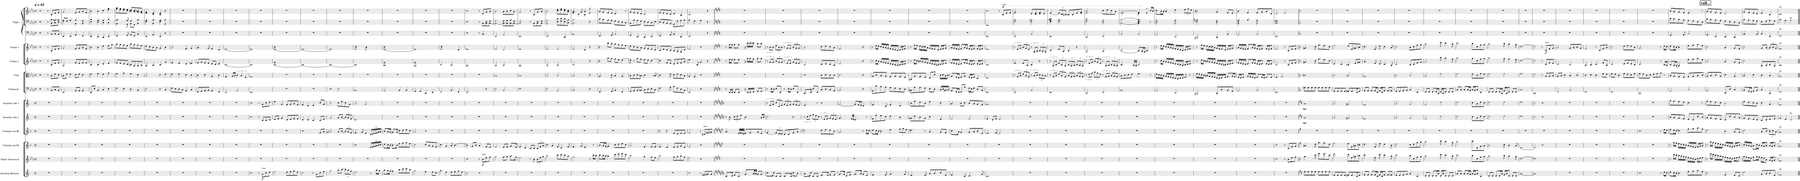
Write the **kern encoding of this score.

**kern	**dynam	**kern	**dynam	**kern	**kern	**kern	**dynam	**kern	**dynam	**kern	**kern	**kern	**kern	**dynam	**kern	**kern	**kern
*part11	*part11	*part10	*part10	*part9	*part8	*part7	*part7	*part6	*part6	*part5	*part4	*part3	*part2	*part2	*part1	*part1	*part1
*staff13	*staff13	*staff12	*staff12	*staff11	*staff10	*staff9	*staff9	*staff8	*staff8	*staff7	*staff6	*staff5	*staff4	*staff4	*staff3	*staff2	*staff1
*I"Saxofone Barítono	*	*I"Flauta Transversal	*	*I"Clarinete em Bb	*I"Trompete em Bb	*I"Saxofone Alto 2	*	*I"Saxofone Alto 1	*	*I"Violoncelo	*I"Viola	*I"Violino 2	*I"Violino 1	*	*I"Órgão	*	*
*	*	*I'Fl.	*	*I'Cl. em Bb	*I'Tpt. em Bb	*	*	*	*	*I'Vc.	*I'Vla	*I'Vln.2	*I'Vln.1	*	*	*	*
*stria5	*	*stria5	*	*stria5	*stria5	*stria5	*	*stria5	*	*stria5	*stria5	*stria5	*stria5	*	*stria5	*stria5	*stria5
*clefG2	*	*clefG2	*	*clefG2	*clefG2	*clefG2	*	*clefG2	*	*clefF4	*clefC3	*clefG2	*clefG2	*	*clefF4	*clefF4	*clefG2
*Trd12c21	*	*	*	*Trd1c2	*Trd1c2	*Trd5c9	*	*Trd5c9	*	*	*	*	*	*	*	*	*
*k[]	*	*k[b-e-a-]	*	*k[b-]	*k[b-]	*k[]	*	*k[]	*	*k[b-e-a-]	*k[b-e-a-]	*k[b-e-a-]	*k[b-e-a-]	*	*k[b-e-a-]	*k[b-e-a-]	*k[b-e-a-]
*M4/4	*	*M4/4	*	*M4/4	*M4/4	*M4/4	*	*M4/4	*	*M4/4	*M4/4	*M4/4	*M4/4	*	*M4/4	*M4/4	*M4/4
*met(c)	*	*met(c)	*	*met(c)	*met(c)	*met(c)	*	*met(c)	*	*met(c)	*met(c)	*met(c)	*met(c)	*	*met(c)	*met(c)	*met(c)
*MM65	*	*MM65	*	*MM65	*MM65	*MM65	*	*MM65	*	*MM65	*MM65	*MM65	*MM65	*	*MM65	*MM65	*MM65
=1	=1	=1	=1	=1	=1	=1	=1	=1	=1	=1	=1	=1	=1	=1	=1	=1	=1
1r	.	1r	.	1r	1r	1r	.	1r	.	2r	2r	2r	2r	.	2r	2r	2r
.	.	.	.	.	.	.	.	.	.	8r	8r	8r	8r	.	8r	8r	8r
.	.	.	.	.	.	.	.	.	.	8BB-/L	8B-\L	8B-/L	8B-/L	.	8BB-/L	8BB-\ 8B-\L	8B-/L
.	.	.	.	.	.	.	.	.	.	8C/	8e-\	8e-/	8e-/	.	8C/	8C\ 8An\	8e-/
.	.	.	.	.	.	.	.	.	.	8BB-/J	8d\J	8f/J	8f/J	.	8BB-/J	8D\ 8A-X\J	8f/J
=2	=2	=2	=2	=2	=2	=2	=2	=2	=2	=2	=2	=2	=2	=2	=2	=2	=2
*	*	*	*	*	*	*	*	*	*	*	*	*	*	*	*	*^	*
1r	.	1r	.	1r	1r	1r	.	1r	.	2EE-/	8B-\L	2G/	2g/	.	4EE-/	8G/L	2E-\	2g/
.	.	.	.	.	.	.	.	.	.	.	8e-\J	.	.	.	.	8F/J	.	.
.	.	.	.	.	.	.	.	.	.	.	4e-\	.	.	.	4EE-/	4G/	.	.
.	.	.	.	.	.	.	.	.	.	8AA-/L	8d\L	8f/L	8f/L	.	4AA-/	4A-/	4AA-\	8f/L
.	.	.	.	.	.	.	.	.	.	8AA-/J	8e-\J	8e-/	8g/	.	.	.	.	8g/
.	.	.	.	.	.	.	.	.	.	4AA-/	4d\	8f/	8a-/	.	4FF/	4F/	4BB-\	8a-/
.	.	.	.	.	.	.	.	.	.	.	.	8f/J	8f/J	.	.	.	.	8f/J
=3	=3	=3	=3	=3	=3	=3	=3	=3	=3	=3	=3	=3	=3	=3	=3	=3	=3	=3
1r	.	1r	.	1r	1r	1r	.	1r	.	8EE-/L	4e-\	4B-/	4b-\	.	4EE-/	4B-/	4E-\	4b-\
.	.	.	.	.	.	.	.	.	.	8E-/J	.	.	.	.	.	.	.	.
.	.	.	.	.	.	.	.	.	.	4BB-/	4f\	4B-/	4b-\	.	4DD/	4G/	4D\	4b-\
.	.	.	.	.	.	.	.	.	.	4C/	4e-\	4d/	4dd\	.	4CC/	4G/	4C\	4cc\
.	.	.	.	.	.	.	.	.	.	4E-\	4g\	4e-/	8ee-\L	.	4EE-/	4B-/	4C\	4ee-\ 4gg\
.	.	.	.	.	.	.	.	.	.	.	.	.	8gg\J	.	.	.	.	.
=4	=4	=4	=4	=4	=4	=4	=4	=4	=4	=4	=4	=4	=4	=4	=4	=4	=4	=4
1r	.	1r	.	1r	1r	1r	.	1r	.	4F\	4f\	8f/L	8aa-\L	.	4.FF/	4.A-/	4.AA-\	8ff\ 8aa-\L
.	.	.	.	.	.	.	.	.	.	.	.	8e-/	8gg\	.	.	.	.	8ee-\ 8gg\
.	.	.	.	.	.	.	.	.	.	4E-\	4g\	8d/	8ff\	.	.	.	.	8dd\ 8ff\
.	.	.	.	.	.	.	.	.	.	.	.	8c/J	8ee-\J	.	8GG/	8G/	8GG\	8cc\ 8ee-\J
.	.	.	.	.	.	.	.	.	.	4D\	4f\	8Bn/L	8aa-\L	.	8AA-/L	4F/	8AA-\L	8bn/ 8dd/L
.	.	.	.	.	.	.	.	.	.	.	.	8G/	8gg\	.	8FF/J	.	8FF\J	8a-/ 8cc/
.	.	.	.	.	.	.	.	.	.	4BB-/	4d\	8G/	8ff\	.	4BB-/	4A-/	4BB-\	8g/ 8b-X/
.	.	.	.	.	.	.	.	.	.	.	.	8A-/J	8ee-\J	.	.	.	.	8f/ 8a-/J
=5	=5	=5	=5	=5	=5	=5	=5	=5	=5	=5	=5	=5	=5	=5	=5	=5	=5	=5
1r	.	1r	.	1r	1r	1r	.	1r	.	2E-\	2B-/	4G/	8dd\L	.	4EE-/	4G/	4E-\	4e-/ 4g/
.	.	.	.	.	.	.	.	.	.	.	.	.	8cc\	.	.	.	.	.
.	.	.	.	.	.	.	.	.	.	.	.	4A-/	8b-\	.	4AA-/	4A-/	4BB-\	4c/ 4e-/
.	.	.	.	.	.	.	.	.	.	.	.	.	8a-\J	.	.	.	.	.
.	.	.	.	.	.	.	.	.	.	4r	4r	4B-/	4g/	.	4EE-/	4G/	4E-\	4B-/ 4e-/
.	.	.	.	.	.	.	.	.	.	4C/	4e-\	4g/	4b-\	.	4r	4r	4r	4r
*	*	*	*	*	*	*	*	*	*	*	*	*	*	*	*	*v	*v	*
=6	=6	=6	=6	=6	=6	=6	=6	=6	=6	=6	=6	=6	=6	=6	=6	=6	=6
1r	.	1r	.	1r	1r	1r	.	1r	.	8F\L	4e-\	4f/	2a-/	.	1r	1r	1r
.	.	.	.	.	.	.	.	.	.	8E-\	.	.	.	.	.	.	.
.	.	.	.	.	.	.	.	.	.	8D\	4e-\	4e-/	.	.	.	.	.
.	.	.	.	.	.	.	.	.	.	8C\J	.	.	.	.	.	.	.
.	.	.	.	.	.	.	.	.	.	4AA-/	4d\	4d/	4f/	.	.	.	.
.	.	.	.	.	.	.	.	.	.	4C/	4c\	4en/	4g/	.	.	.	.
=7	=7	=7	=7	=7	=7	=7	=7	=7	=7	=7	=7	=7	=7	=7	=7	=7	=7
1r	.	1r	.	1r	1r	1r	.	1r	.	8FF/L	4c\	8f/L	4.a-/	.	1r	1r	1r
.	.	.	.	.	.	.	.	.	.	8GG/	.	8g/	.	.	.	.	.
.	.	.	.	.	.	.	.	.	.	8AA-/	4d\	8f/	.	.	.	.	.
.	.	.	.	.	.	.	.	.	.	8BB-/J	.	8e-/J	8g/	.	.	.	.
.	.	.	.	.	.	.	.	.	.	4AA-/	4A-/	8d/L	4f/	.	.	.	.
.	.	.	.	.	.	.	.	.	.	.	.	8c/J	.	.	.	.	.
.	.	.	.	.	.	.	.	.	.	4FF/	4c\	4d/	4d/	.	.	.	.
=8	=8	=8	=8	=8	=8	=8	=8	=8	=8	=8	=8	=8	=8	=8	=8	=8	=8
1r	.	1r	.	1r	1r	1r	.	1r	.	2EE-/	4.G/	[1B-	[1e-	.	1r	1r	1r
.	.	.	.	.	.	.	.	.	.	.	16A-/LL	.	.	.	.	.	.
.	.	.	.	.	.	.	.	.	.	.	16B-/JJ	.	.	.	.	.	.
.	.	.	.	.	.	.	.	.	.	2AA-/	6c\	.	.	.	.	.	.
.	.	.	.	.	.	.	.	.	.	.	6B-/	.	.	.	.	.	.
.	.	.	.	.	.	.	.	.	.	.	6F/	.	.	.	.	.	.
=9	=9	=9	=9	=9	=9	=9	=9	=9	=9	=9	=9	=9	=9	=9	=9	=9	=9
2r	.	1r	.	1r	1r	2r	.	2r	.	1EE-	1G	1B-]	1e-]	.	1r	1r	1r
8r	.	.	.	.	.	8r	.	8r	.	.	.	.	.	.	.	.	.
!LO:TX:a:t=Solo	!	!	!	!	!	!	!	!	!	!	!	!	!	!	!	!	!
!	!LO:DY:b	!	!	!	!	!	!	!	!	!	!	!	!	!	!	!	!
8g\L	f	.	.	.	.	8c/L	.	8g\L	.	.	.	.	.	.	.	.	.
8cc\	.	.	.	.	.	8c/	.	8cc\	.	.	.	.	.	.	.	.	.
8dd\J	.	.	.	.	.	8d/J	.	8dd\J	.	.	.	.	.	.	.	.	.
=10	=10	=10	=10	=10	=10	=10	=10	=10	=10	=10	=10	=10	=10	=10	=10	=10	=10
*	*	*	*	*	*	*	*	*	*	*	*	*tremolo	*	*	*	*	*
*	*	*	*	*	*	*	*	*	*	*	*	*	*tremolo	*	*	*	*
2ee\	.	1r	.	1r	1r	8e/L	.	4ee\	.	1r	1r	[16B-LL	[16e-LL	.	1r	1r	1r
.	.	.	.	.	.	.	.	.	.	.	.	16B-	16e-	.	.	.	.
.	.	.	.	.	.	8f/J	.	.	.	.	.	16B-	16e-	.	.	.	.
.	.	.	.	.	.	.	.	.	.	.	.	16B-	16e-	.	.	.	.
.	.	.	.	.	.	4g/	.	4g/	.	.	.	16B-	16e-	.	.	.	.
.	.	.	.	.	.	.	.	.	.	.	.	16B-	16e-	.	.	.	.
.	.	.	.	.	.	.	.	.	.	.	.	16B-	16e-	.	.	.	.
.	.	.	.	.	.	.	.	.	.	.	.	16B-	16e-	.	.	.	.
8dd\L	.	.	.	.	.	8d/L	.	8f/L	.	.	.	16B-	16e-	.	.	.	.
.	.	.	.	.	.	.	.	.	.	.	.	16B-	16e-	.	.	.	.
8ee\	.	.	.	.	.	8e/	.	8g/	.	.	.	16B-	16e-	.	.	.	.
.	.	.	.	.	.	.	.	.	.	.	.	16B-	16e-	.	.	.	.
8ff\	.	.	.	.	.	8f/	.	8a/	.	.	.	16B-	16e-	.	.	.	.
.	.	.	.	.	.	.	.	.	.	.	.	16B-	16e-	.	.	.	.
8dd\J	.	.	.	.	.	8f/J	.	8f/J	.	.	.	16B-	16e-	.	.	.	.
.	.	.	.	.	.	.	.	.	.	.	.	16B-JJ	16e-JJ	.	.	.	.
*	*	*	*	*	*	*	*	*	*	*	*	*	*Xtremolo	*	*	*	*
*	*	*	*	*	*	*	*	*	*	*	*	*Xtremolo	*	*	*	*	*
=11	=11	=11	=11	=11	=11	=11	=11	=11	=11	=11	=11	=11	=11	=11	=11	=11	=11
2cc\	.	1r	.	1r	2.r	4d/	.	4f/	.	1r	1r	1B-_	1e-_	.	1r	1r	1r
.	.	.	.	.	.	4d/	.	4d/	.	.	.	.	.	.	.	.	.
8r	.	.	.	.	.	4c/	.	4e/	.	.	.	.	.	.	.	.	.
8g\L	.	.	.	.	.	.	.	.	.	.	.	.	.	.	.	.	.
8cc\	.	.	.	.	8f/L	8c/L	.	8cc/L	.	.	.	.	.	.	.	.	.
8ee\J	.	.	.	.	8a/J	8e/J	.	8g/J	.	.	.	.	.	.	.	.	.
=12	=12	=12	=12	=12	=12	=12	=12	=12	=12	=12	=12	=12	=12	=12	=12	=12	=12
.	.	.	.	.	8qg#X/	.	.	.	.	.	.	.	.	.	.	.	.
2gg\	.	1r	.	1r	2a/	2g/	.	2cc\	.	2r	1r	1B-_	1e-]	.	1r	1r	1r
8aa\L	.	.	.	.	8a/L	8a/L	.	8cc\L	.	2E-\	.	.	.	.	.	.	.
[8bb\J	.	.	.	.	[8b-/J	[8b/J	.	8ee\	.	.	.	.	.	.	.	.	.
*Xbrackettup	*	*	*	*	*Xbrackettup	*Xbrackettup	*	*	*	*	*	*	*	*	*	*	*
12bb\L]	.	.	.	.	12b-/L]	12b/L]	.	8cc\	.	.	.	.	.	.	.	.	.
12aa\	.	.	.	.	12a/	12a/	.	.	.	.	.	.	.	.	.	.	.
.	.	.	.	.	.	.	.	8g\J	.	.	.	.	.	.	.	.	.
12ff\J	.	.	.	.	12f/J	12f/J	.	.	.	.	.	.	.	.	.	.	.
=13	=13	=13	=13	=13	=13	=13	=13	=13	=13	=13	=13	=13	=13	=13	=13	=13	=13
*	*	*	*	*	*	*	*	*	*	*	*	*	*tremolo	*	*	*	*
2.dd\	.	1r	.	2.r	4.f/	1d	.	2a/	.	1BB-	1r	1B-]	16e-/LL	.	1r	1r	1r
.	.	.	.	.	.	.	.	.	.	.	.	.	16e-/	.	.	.	.
.	.	.	.	.	.	.	.	.	.	.	.	.	16e-/	.	.	.	.
.	.	.	.	.	.	.	.	.	.	.	.	.	16e-/	.	.	.	.
.	.	.	.	.	.	.	.	.	.	.	.	.	16e-/	.	.	.	.
.	.	.	.	.	.	.	.	.	.	.	.	.	16e-/	.	.	.	.
.	.	.	.	.	8g/	.	.	.	.	.	.	.	16e-/	.	.	.	.
.	.	.	.	.	.	.	.	.	.	.	.	.	16e-/JJ	.	.	.	.
.	.	.	.	.	4e/	.	.	2g/	.	.	.	.	16d/LL	.	.	.	.
.	.	.	.	.	.	.	.	.	.	.	.	.	16d/	.	.	.	.
.	.	.	.	.	.	.	.	.	.	.	.	.	16d/	.	.	.	.
.	.	.	.	.	.	.	.	.	.	.	.	.	16d/	.	.	.	.
*	*	*	*	*Xbrackettup	*	*	*	*	*	*	*	*	*	*	*	*	*
8r	.	.	.	24e/LL	24c/LL	.	.	.	.	.	.	.	16d/	.	.	.	.
.	.	.	.	24f/	24d/	.	.	.	.	.	.	.	.	.	.	.	.
.	.	.	.	.	.	.	.	.	.	.	.	.	16d/	.	.	.	.
.	.	.	.	24g/	24e/	.	.	.	.	.	.	.	.	.	.	.	.
16aa\LL	.	.	.	24a/	24f/	.	.	.	.	.	.	.	16d/	.	.	.	.
.	.	.	.	24b-/	24g/	.	.	.	.	.	.	.	.	.	.	.	.
16gg\JJ	.	.	.	.	.	.	.	.	.	.	.	.	16d/JJ	.	.	.	.
.	.	.	.	24cc/JJ	24a/JJ	.	.	.	.	.	.	.	.	.	.	.	.
=14	=14	=14	=14	=14	=14	=14	=14	=14	=14	=14	=14	=14	=14	=14	=14	=14	=14
*	*	*	*	*	*	*	*	*	*	*	*	*tremolo	*	*	*	*	*
8aa\L	.	1r	.	8dd\L	8b-/L	1r	.	1r	.	2AA-/	1r	16A-LL	[16e-LL	.	1r	1r	1r
.	.	.	.	.	.	.	.	.	.	.	.	16A-	16e-	.	.	.	.
16gg\L	.	.	.	16cc\L	16a/L	.	.	.	.	.	.	16A-	16e-	.	.	.	.
[16ff\JJ	.	.	.	[16b-\JJ	[16g/JJ	.	.	.	.	.	.	16A-	16e-	.	.	.	.
4ff\]	.	.	.	8.b-\L]	8.g/L]	.	.	.	.	.	.	16A-	16e-	.	.	.	.
.	.	.	.	.	.	.	.	.	.	.	.	16A-	16e-	.	.	.	.
.	.	.	.	.	.	.	.	.	.	.	.	16A-	16e-	.	.	.	.
.	.	.	.	16b-\Jk	16g/Jk	.	.	.	.	.	.	16A-	16e-	.	.	.	.
8bb\L	.	.	.	8ee\L	8cc\L	.	.	.	.	4BB-/	.	16A-	16e-	.	.	.	.
.	.	.	.	.	.	.	.	.	.	.	.	16A-	16e-	.	.	.	.
8ccc\	.	.	.	8ff\	8dd\	.	.	.	.	.	.	16A-	16e-	.	.	.	.
.	.	.	.	.	.	.	.	.	.	.	.	16A-	16e-	.	.	.	.
8ddd\	.	.	.	8gg\	8ee\	.	.	.	.	4BB-/	.	16A-	16e-	.	.	.	.
.	.	.	.	.	.	.	.	.	.	.	.	16A-	16e-	.	.	.	.
8bb\J	.	.	.	8ee\J	8cc\J	.	.	.	.	.	.	16A-	16e-	.	.	.	.
.	.	.	.	.	.	.	.	.	.	.	.	16A-JJ	16e-JJ	.	.	.	.
*	*	*	*	*	*	*	*	*	*	*	*	*	*Xtremolo	*	*	*	*
=15	=15	=15	=15	=15	=15	=15	=15	=15	=15	=15	=15	=15	=15	=15	=15	=15	=15
2gg\	.	1r	.	2cc\	2a/	1r	.	1r	.	4GG/	1r	16GLL	1e-]	.	1r	1r	1r
.	.	.	.	.	.	.	.	.	.	.	.	16G	.	.	.	.	.
.	.	.	.	.	.	.	.	.	.	.	.	16G	.	.	.	.	.
.	.	.	.	.	.	.	.	.	.	.	.	16G	.	.	.	.	.
.	.	.	.	.	.	.	.	.	.	4GG/	.	16G	.	.	.	.	.
.	.	.	.	.	.	.	.	.	.	.	.	16G	.	.	.	.	.
.	.	.	.	.	.	.	.	.	.	.	.	16G	.	.	.	.	.
.	.	.	.	.	.	.	.	.	.	.	.	16G	.	.	.	.	.
4ee\	.	.	.	8cc/L	2r	.	.	.	.	4CC/	.	16G	.	.	.	.	.
.	.	.	.	.	.	.	.	.	.	.	.	16G	.	.	.	.	.
.	.	.	.	8a/	.	.	.	.	.	.	.	16G	.	.	.	.	.
.	.	.	.	.	.	.	.	.	.	.	.	16G	.	.	.	.	.
8dd\L	.	.	.	8g/	.	.	.	.	.	4EE-/	.	16G	.	.	.	.	.
.	.	.	.	.	.	.	.	.	.	.	.	16G	.	.	.	.	.
8cc\J	.	.	.	8f/J	.	.	.	.	.	.	.	16G	.	.	.	.	.
.	.	.	.	.	.	.	.	.	.	.	.	16GJJ	.	.	.	.	.
*	*	*	*	*	*	*	*	*	*	*	*	*Xtremolo	*	*	*	*	*
=16	=16	=16	=16	=16	=16	=16	=16	=16	=16	=16	=16	=16	=16	=16	=16	=16	=16
*	*	*	*	*	*	*	*	*	*	*	*	*	*tremolo	*	*	*	*
4gg\	.	1r	.	4cc\	1r	1r	.	1r	.	2FF/	1r	2B-/	16e-/LL	.	1r	1r	1r
.	.	.	.	.	.	.	.	.	.	.	.	.	16e-/	.	.	.	.
.	.	.	.	.	.	.	.	.	.	.	.	.	16e-/	.	.	.	.
.	.	.	.	.	.	.	.	.	.	.	.	.	16e-/	.	.	.	.
4dd\	.	.	.	4g/	.	.	.	.	.	.	.	.	16e-/	.	.	.	.
.	.	.	.	.	.	.	.	.	.	.	.	.	16e-/	.	.	.	.
.	.	.	.	.	.	.	.	.	.	.	.	.	16e-/	.	.	.	.
.	.	.	.	.	.	.	.	.	.	.	.	.	16e-/	.	.	.	.
8dd\L	.	.	.	8a/	.	.	.	.	.	4BB-/	.	2A-/	16e-/	.	.	.	.
.	.	.	.	.	.	.	.	.	.	.	.	.	16e-/	.	.	.	.
8ee\	.	.	.	[4.b-\	.	.	.	.	.	.	.	.	16e-/	.	.	.	.
.	.	.	.	.	.	.	.	.	.	.	.	.	16e-/JJ	.	.	.	.
*	*	*	*	*	*	*	*	*	*	*	*	*	*Xtremolo	*	*	*	*
8ff\	.	.	.	.	.	.	.	.	.	4FF/	.	.	4d/	.	.	.	.
8dd\J	.	.	.	.	.	.	.	.	.	.	.	.	.	.	.	.	.
=17	=17	=17	=17	=17	=17	=17	=17	=17	=17	=17	=17	=17	=17	=17	=17	=17	=17
2cc\	.	2r	.	4b-\]	1r	1r	.	1r	.	2.EE-/	1r	1G	1e-	.	2r	2r	2r
.	.	.	.	8g/L	.	.	.	.	.	.	.	.	.	.	.	.	.
.	.	.	.	8b-/J	.	.	.	.	.	.	.	.	.	.	.	.	.
2r	.	8r	.	4a/	.	.	.	.	.	.	.	.	.	.	8r	8r	8r
!	!	!LO:TX:a:t=Solo	!	!	!	!	!	!	!	!	!	!	!	!	!	!	!
!	!	!	!LO:DY:b	!	!	!	!	!	!	!	!	!	!	!	!	!	!
.	.	8b-\L	f	.	.	.	.	.	.	.	.	.	.	.	4.BB-/	[<8BB-\L	8d/L
.	.	8ee-\	.	8f/L	.	.	.	.	.	4r	.	.	.	.	.	8BB-\_ 8E-\	8g/
.	.	8ff\J	.	8e/J	.	.	.	.	.	.	.	.	.	.	.	8BB-\_ 8F\J	8a-/J
=18	=18	=18	=18	=18	=18	=18	=18	=18	=18	=18	=18	=18	=18	=18	=18	=18	=18
1r	.	2gg\	.	2f/	1r	1r	.	1r	.	2E-\	1B-	2G/	2e-/	.	2EE-/	2BB-\_ 2G\	2b-\
.	.	8ff\L	.	8e/L	.	.	.	.	.	2BB-/	.	2A-/	2d/	.	2AA-/	8BB-\_ 8F\L	8a-\L
.	.	8gg\J	.	8f/J	.	.	.	.	.	.	.	.	.	.	.	8BB-\_ 8G\	8b-\
.	.	8.aa-\L	.	8.g/L	.	.	.	.	.	.	.	.	.	.	.	8BB-\_ 8A-\	8cc\
.	.	.	.	.	.	.	.	.	.	.	.	.	.	.	.	8BB-\_ 8F\J	8a-\J
.	.	16ff\Jk	.	16e/Jk	.	.	.	.	.	.	.	.	.	.	.	.	.
=19	=19	=19	=19	=19	=19	=19	=19	=19	=19	=19	=19	=19	=19	=19	=19	=19	=19
1r	.	2ee-\	.	4f/	1r	1r	.	1r	.	1E-	1B-	1G	1e-	.	1EE-	2BB-/] 2E-/	2g/
.	.	.	.	4d/	.	.	.	.	.	.	.	.	.	.	.	.	.
.	.	8r	.	8c/L	.	.	.	.	.	.	.	.	.	.	.	8r	8r
.	.	8b-\	.	8c/J	.	.	.	.	.	.	.	.	.	.	.	8BB-\L	8B-/L
*	*	*Xbrackettup	*	*	*	*	*	*	*	*	*	*	*	*	*	*	*
.	.	12b-\L	.	12c/L	.	.	.	.	.	.	.	.	.	.	.	8BB-\ 8E-\	8g/
.	.	12ee-\	.	12f/	.	.	.	.	.	.	.	.	.	.	.	.	.
.	.	.	.	.	.	.	.	.	.	.	.	.	.	.	.	8BB-\ 8F\J	8a-/J
.	.	12gg\J	.	12a/J	.	.	.	.	.	.	.	.	.	.	.	.	.
=20	=20	=20	=20	=20	=20	=20	=20	=20	=20	=20	=20	=20	=20	=20	=20	=20	=20
1r	.	2bb-\	.	4cc\	1r	1r	.	1r	.	2E-\	2B-/	2G/	2e-/	.	2.EE-/	2BB-\ 2G\	2b-\
.	.	.	.	4a/	.	.	.	.	.	.	.	.	.	.	.	.	.
.	.	8ccc\L	.	8f/	.	.	.	.	.	2AA-/	2B-/	2A-/	2e-/	.	.	8E-\ 8c\L	8cc\ 8ee-\L
.	.	8ddd\	.	4d/	.	.	.	.	.	.	.	.	.	.	.	8F\ 8d\	8dd\ 8ff\
.	.	8ccc\	.	.	.	.	.	.	.	.	.	.	.	.	4CC/	8E-\ 8c\	8cc\ 8ee-\
.	.	8aa-\J	.	8f/	.	.	.	.	.	.	.	.	.	.	.	8C\ 8A-\J	8a-\ 8cc\J
=21	=21	=21	=21	=21	=21	=21	=21	=21	=21	=21	=21	=21	=21	=21	=21	=21	=21
*	*	*	*	*	*	*	*	*	*	*	*	*	*	*	*	*	*^
1r	.	2.ff\	.	4.f/	1r	1r	.	1r	.	2.BB-/	2.B-/	2.B-/	2e-/	.	1BB-	2.BB-\ 2.B-\	4.a-/	4f\
.	.	.	.	.	.	.	.	.	.	.	.	.	.	.	.	.	.	4c\
.	.	.	.	8g/	.	.	.	.	.	.	.	.	.	.	.	.	8g/	.
.	.	.	.	4.e/	.	.	.	.	.	.	.	.	4d/	.	.	.	4a-/	4B-\
.	.	8r	.	.	.	.	.	.	.	4r	4r	4r	4r	.	.	4r	4r	4r
.	.	16ccc\LL	.	8r	.	.	.	.	.	.	.	.	.	.	.	.	.	.
.	.	16bb-\JJ	.	.	.	.	.	.	.	.	.	.	.	.	.	.	.	.
*	*	*	*	*	*	*	*	*	*	*	*	*	*	*	*	*	*v	*v
=22	=22	=22	=22	=22	=22	=22	=22	=22	=22	=22	=22	=22	=22	=22	=22	=22	=22
1r	.	8ccc\L	.	8b-/L	1r	1r	.	1r	.	4.FF/	4.A-/	4r	4r	.	4.FF/	8c\L	8a-/L
.	.	16bb-\L	.	16a/L	.	.	.	.	.	.	.	.	.	.	.	8B-\	8g/
.	.	[16aa-\JJ	.	[16g/JJ	.	.	.	.	.	.	.	.	.	.	.	.	.
.	.	4aa-\]	.	4g/]	.	.	.	.	.	.	.	8aa-\L	8ccc\L	.	.	8A-\	8f/
.	.	.	.	.	.	.	.	.	.	8GG/	8c\	8gg\J	8bb-\J	.	8GG/	8G\J	8e-/J
.	.	8ddd\L	.	8cc\L	.	.	.	.	.	4BB-/	4B-/	8ff\L	8aa-\L	.	2BB-/	8F\L	4.d/
.	.	8eee-\	.	8dd\	.	.	.	.	.	.	.	8ee-\J	8gg\	.	.	8E-\	.
.	.	8fff\	.	8ee\	.	.	.	.	.	4FF/	4A-/	[4dd\	8ff\	.	.	8D\	.
.	.	8ddd\J	.	8cc\J	.	.	.	.	.	.	.	.	8ee-\J	.	.	8C\J	8r
=23	=23	=23	=23	=23	=23	=23	=23	=23	=23	=23	=23	=23	=23	=23	=23	=23	=23
1r	.	2bb-\	.	2a/	1r	1r	.	1r	.	8GG/L	8B-\L	8dd\]	8dd\L	.	4GG/	8BB-\L	8g/L
.	.	.	.	.	.	.	.	.	.	8AA-/	8c\	8r	8cc\	.	.	8A-\	8f/
.	.	.	.	.	.	.	.	.	.	8BB-/	8d\	8gg\L	8b-\	.	4DD/	8G\	8e-/
.	.	.	.	.	.	.	.	.	.	8BBn/J	8Bn\J	8ff\J	8a-\J	.	.	8F\J	8d/J
.	.	4gg\	.	4f/	.	.	.	.	.	8C\L	4.c\	8ee-\L	8g/L	.	4CC/	8E-\L	2c/
.	.	.	.	.	.	.	.	.	.	8D\	.	8dd\J	8f/	.	.	8D\	.
.	.	8ff\L	.	8f/L	.	.	.	.	.	8E-\	.	[4cc\	8e-/	.	4EE-/	8C\	.
.	.	8ee-\J	.	8f/J	.	.	.	.	.	8C\J	8B-X/	.	8d/J	.	.	8E-\J	.
=24	=24	=24	=24	=24	=24	=24	=24	=24	=24	=24	=24	=24	=24	=24	=24	=24	=24
1r	.	2bb-\	.	4f/	4r	1r	.	1r	.	4.F\	4.c\	4cc\]	8c/L	.	4.FF/	8D/L	8f/L
.	.	.	.	.	.	.	.	.	.	.	.	.	8e-/	.	.	8C/	8e-/
.	.	.	.	4e/	4r	.	.	.	.	.	.	8f/L	8d/	.	.	8BB-/	8d/
.	.	.	.	.	.	.	.	.	.	8A-\	8e-\	8e-/J	8c/J	.	8AA-/	8AA-/J	8c/J
.	.	8ff\L	.	8e/L	8e/L	.	.	.	.	8B-\L	8d\L	8d/L	8B-/L	.	4BB-/	8GG\L	4d/
.	.	8gg\	.	8f/	8d/	.	.	.	.	8F\	8e-\	8e-/	8A-/	.	.	8F\	.
.	.	8aa-\	.	8g/	8e/	.	.	.	.	8D\	8d\	8f/	8G/	.	4DD/	8G\	4A-/
.	.	8ff\J	.	8e/J	8e/J	.	.	.	.	8BB-\J	8B-\J	8a-/J	8d/J	.	.	8A-\J	.
=25	=25	=25	=25	=25	=25	=25	=25	=25	=25	=25	=25	=25	=25	=25	=25	=25	=25
2r	.	2ee-\	.	2f/	2f/	1r	.	1r	.	2EE-/	4A-/	4.ee-\	2e-/	.	2.EE-/	4A-\	2.B-/
.	.	.	.	.	.	.	.	.	.	.	4G/	.	.	.	.	4F\	.
.	.	.	.	.	.	.	.	.	.	.	.	8B-/	.	.	.	.	.
8r	.	2r	.	2r	8r	.	.	.	.	2r	2r	4g/	2r	.	.	4G\	.
!	!	!	!	!	!LO:TX:a:t=Solo	!	!	!	!	!	!	!	!	!	!	!	!
8f#X/L	.	.	.	.	8c#X/L	.	.	.	.	.	.	.	.	.	.	.	.
8g#X/	.	.	.	.	8f#X/	.	.	.	.	.	.	4r	.	.	4r	4r	4r
8g#/J	.	.	.	.	8g#X/J	.	.	.	.	.	.	.	.	.	.	.	.
=26||	=26||	=26||	=26||	=26||	=26||	=26||	=26||	=26||	=26||	=26||	=26||	=26||	=26||	=26||	=26||	=26||	=26||
*k[f#c#g#d#a#e#b#]	*	*k[f#c#g#d#]	*	*k[f#c#g#d#a#e#]	*k[f#c#g#d#a#e#]	*k[f#c#g#d#a#e#b#]	*	*k[f#c#g#d#a#e#b#]	*	*k[f#c#g#d#]	*k[f#c#g#d#]	*k[f#c#g#d#]	*k[f#c#g#d#]	*	*k[f#c#g#d#]	*k[f#c#g#d#]	*k[f#c#g#d#]
8.c#/L	.	1r	.	1r	4.a#/	8r	.	1r	.	8r	1r	8r	8r	.	1r	1r	1r
.	.	.	.	.	.	8b#\	.	.	.	16EE'/LL	.	16ee'\LL	16gg#'\LL	.	.	.	.
16d#/Jk	.	.	.	.	.	.	.	.	.	16EE'/JJ	.	16ee'\JJ	16gg#'\JJ	.	.	.	.
8e#/L	.	.	.	.	.	12cc#\L	.	.	.	8EE'/L	.	8ee'\L	8gg#'\L	.	.	.	.
.	.	.	.	.	.	12dd#\	.	.	.	.	.	.	.	.	.	.	.
8c#/J	.	.	.	.	32e#/LLL	.	.	.	.	8EE'/J	.	8ee'\J	8gg#'\J	.	.	.	.
.	.	.	.	.	32f#/	.	.	.	.	.	.	.	.	.	.	.	.
.	.	.	.	.	.	12ff#\J	.	.	.	.	.	.	.	.	.	.	.
.	.	.	.	.	32e#/	.	.	.	.	.	.	.	.	.	.	.	.
.	.	.	.	.	32d#/JJJ	.	.	.	.	.	.	.	.	.	.	.	.
8.g#/L	.	.	.	.	8e#/L	4.b#\	.	.	.	16r	.	16r	16r	.	.	.	.
.	.	.	.	.	.	.	.	.	.	16EE'/LL	.	16gg#'\LL	16ccc#'\LL	.	.	.	.
.	.	.	.	.	8f#/	.	.	.	.	16EE'/	.	16gg#'\	16ccc#'\	.	.	.	.
32a#/LL	.	.	.	.	.	.	.	.	.	16FF#'/JJ	.	16ff#'\JJ	16cccn'\JJ	.	.	.	.
32an/JJJ	.	.	.	.	.	.	.	.	.	.	.	.	.	.	.	.	.
8g#/L	.	.	.	.	8g#/	.	.	.	.	8GG#'/L	.	8gg#'\L	8bb'\L	.	.	.	.
8g#/J	.	.	.	.	8e#/J	16a#/LL	.	.	.	8GG#'/J	.	8gg#'\J	8bb'\J	.	.	.	.
.	.	.	.	.	.	16b#/JJ	.	.	.	.	.	.	.	.	.	.	.
=27	=27	=27	=27	=27	=27	=27	=27	=27	=27	=27	=27	=27	=27	=27	=27	=27	=27
8.cc#\L	.	1r	.	1r	[4f#/	2.cc#\	.	12r	.	8r	1r	12r	12r	.	1r	1r	1r
.	.	.	.	.	.	.	.	12e#/L	.	.	.	12g#/L	12b\L	.	.	.	.
.	.	.	.	.	.	.	.	.	.	16E\LL	.	.	.	.	.	.	.
.	.	.	.	.	.	.	.	12g#/J	.	.	.	12g#/J	12b\J	.	.	.	.
16cc#\Jk	.	.	.	.	.	.	.	.	.	16D#\JJ	.	.	.	.	.	.	.
*	*	*	*	*	*	*	*	*Xbrackettup	*	*	*	*Xbrackettup	*Xbrackettup	*	*	*	*
8c#/L	.	.	.	.	12f#/L]	.	.	12cc#/L	.	8E/L	.	12b/L	12ee\L	.	.	.	.
.	.	.	.	.	12d#/	.	.	12c#/	.	.	.	12g#/	12b\	.	.	.	.
8c#/J	.	.	.	.	.	.	.	.	.	8EE/J	.	.	.	.	.	.	.
.	.	.	.	.	12dn/J	.	.	12e#/J	.	.	.	12g#/J	12b\J	.	.	.	.
*	*	*	*	*	*	*	*	*	*	*	*	*brackettup	*brackettup	*	*	*	*
8.c#/L	.	.	.	.	8c#/L	.	.	12g#/L	.	8r	.	12r	12r	.	.	.	.
.	.	.	.	.	.	.	.	12e#/	.	.	.	12e/L	12g#/L	.	.	.	.
.	.	.	.	.	8c#/	.	.	.	.	16E\LL	.	.	.	.	.	.	.
.	.	.	.	.	.	.	.	12f#/J	.	.	.	12e/J	12g#/J	.	.	.	.
16c#/Jk	.	.	.	.	.	.	.	.	.	16D#\JJ	.	.	.	.	.	.	.
*	*	*	*	*	*	*	*	*	*	*	*	*Xbrackettup	*Xbrackettup	*	*	*	*
8cc#\L	.	.	.	.	8f#/	4r	.	12g#/L	.	8E/L	.	12g#/L	12b/L	.	.	.	.
.	.	.	.	.	.	.	.	12f#/	.	.	.	12e/	12g#/	.	.	.	.
8b#\J	.	.	.	.	8a#/J	.	.	.	.	8EE/J	.	.	.	.	.	.	.
.	.	.	.	.	.	.	.	12e#/J	.	.	.	12e/J	12g#/J	.	.	.	.
=28	=28	=28	=28	=28	=28	=28	=28	=28	=28	=28	=28	=28	=28	=28	=28	=28	=28
.	.	.	.	.	8qb/	.	.	.	.	.	.	.	.	.	.	.	.
*	*	*	*	*	*	*brackettup	*	*	*	*	*	*	*	*	*	*	*
8.a#\L	.	1r	.	1r	2cc#\	12r	.	4.e#/	.	8.CC#/L	2r	2B/	2b\	.	1r	1r	1r
.	.	.	.	.	.	12cc#\L	.	.	.	.	.	.	.	.	.	.	.
.	.	.	.	.	.	12ee#\J	.	.	.	.	.	.	.	.	.	.	.
16cc#\Jk	.	.	.	.	.	.	.	.	.	16EE/Jk	.	.	.	.	.	.	.
*	*	*	*	*	*	*Xbrackettup	*	*	*	*	*	*	*	*	*	*	*
8c#/L	.	.	.	.	.	12gg#\L	.	.	.	8E/L	.	.	.	.	.	.	.
.	.	.	.	.	.	12ee#\	.	.	.	.	.	.	.	.	.	.	.
8c#/J	.	.	.	.	.	.	.	8r	.	8EE/J	.	.	.	.	.	.	.
.	.	.	.	.	.	12cc#\J	.	.	.	.	.	.	.	.	.	.	.
*	*	*	*	*	*	*brackettup	*	*	*	*	*	*	*	*	*	*	*
8.e#/L	.	.	.	.	8dd#\L	12r	.	2r	.	8C#/L	8c#\L	8c#/L	8cc#\L	.	.	.	.
.	.	.	.	.	.	12e#/L	.	.	.	.	.	.	.	.	.	.	.
.	.	.	.	.	8ee#\	.	.	.	.	8D#/	8d#\	8d#/	8dd#\	.	.	.	.
.	.	.	.	.	.	12f#/J	.	.	.	.	.	.	.	.	.	.	.
16e#/Jk	.	.	.	.	.	.	.	.	.	.	.	.	.	.	.	.	.
*	*	*	*	*	*	*Xbrackettup	*	*	*	*	*	*	*	*	*	*	*
8f#/L	.	.	.	.	8dd#\	12g#/L	.	.	.	8C#/	8c#\	8c#/	8cc#\	.	.	.	.
.	.	.	.	.	.	12f#/	.	.	.	.	.	.	.	.	.	.	.
8f#/J	.	.	.	.	8b\J	.	.	.	.	8AA/J	8c#\J	8A/J	8a\J	.	.	.	.
.	.	.	.	.	.	12e#/J	.	.	.	.	.	.	.	.	.	.	.
=29	=29	=29	=29	=29	=29	=29	=29	=29	=29	=29	=29	=29	=29	=29	=29	=29	=29
8.g#/L	.	1r	.	1r	2.g#/	4..g#/	.	[2g#/	.	2.BB/	2.d#\	2.d#/	2.f#/	.	1r	1r	1r
16g#/Jk	.	.	.	.	.	.	.	.	.	.	.	.	.	.	.	.	.
8d#/L	.	.	.	.	.	.	.	.	.	.	.	.	.	.	.	.	.
8f#/J	.	.	.	.	.	.	.	.	.	.	.	.	.	.	.	.	.
.	.	.	.	.	.	32f#/LLL	.	.	.	.	.	.	.	.	.	.	.
.	.	.	.	.	.	32e#/JJJ	.	.	.	.	.	.	.	.	.	.	.
8.g#/L	.	.	.	.	.	4.d#/	.	8g#/L]	.	.	.	.	.	.	.	.	.
.	.	.	.	.	.	.	.	16f#/L	.	.	.	.	.	.	.	.	.
16a#/Jk	.	.	.	.	.	.	.	16e#/JJ	.	.	.	.	.	.	.	.	.
8g#/L	.	.	.	.	8r	.	.	4d#/	.	4r	4r	4r	4r	.	.	.	.
8e#/J	.	.	.	.	16dd#\LL	8r	.	.	.	.	.	.	.	.	.	.	.
.	.	.	.	.	16cc#\JJ	.	.	.	.	.	.	.	.	.	.	.	.
=30	=30	=30	=30	=30	=30	=30	=30	=30	=30	=30	=30	=30	=30	=30	=30	=30	=30
4.f#/	.	1r	.	1r	8dd#\L	8f#\L	.	4.f#/	.	8AA\L	8A/L	8r	8r	.	1r	1r	1r
.	.	.	.	.	16cc#\L	8ff#\	.	.	.	8c#\	8c#/	16cc#\LL	16ee\LL	.	.	.	.
.	.	.	.	.	[16b\JJ	.	.	.	.	.	.	16b\JJ	16dd#\JJ	.	.	.	.
.	.	.	.	.	4b\]	8ee#\	.	.	.	8B\	8B/	16a/LL	16cc#/LL	.	.	.	.
.	.	.	.	.	.	.	.	.	.	.	.	16g#/	16b/	.	.	.	.
8f#/	.	.	.	.	.	8cc#\J	.	8c#/	.	8A\J	8A/J	16f#/	16a/	.	.	.	.
.	.	.	.	.	.	.	.	.	.	.	.	16e/JJ	16g#/JJ	.	.	.	.
4.g#/	.	.	.	.	4ee#\	4dd#\	.	4f#/	.	8G#\L	8G#/L	16d#/LL	16f#/LL	.	.	.	.
.	.	.	.	.	.	.	.	.	.	.	.	16c#/	16e/	.	.	.	.
.	.	.	.	.	.	.	.	.	.	8F#\	8A/	16B/	16d#/	.	.	.	.
.	.	.	.	.	.	.	.	.	.	.	.	16A/JJ	16c#/JJ	.	.	.	.
.	.	.	.	.	12ff#\L	4b#\	.	4d#/	.	8E\	8G#/	16B/LL	16d#/LL	.	.	.	.
.	.	.	.	.	.	.	.	.	.	.	.	16c#/J	16e/J	.	.	.	.
.	.	.	.	.	12gg#\	.	.	.	.	.	.	.	.	.	.	.	.
8g#/	.	.	.	.	.	.	.	.	.	8D#\J	8F#/J	8d#/J	8f#/J	.	.	.	.
.	.	.	.	.	12ee#\J	.	.	.	.	.	.	.	.	.	.	.	.
=31	=31	=31	=31	=31	=31	=31	=31	=31	=31	=31	=31	=31	=31	=31	=31	=31	=31
4.e#/	.	1r	.	1r	4.ddn\	8g##X\L	.	8b#\L	.	8BB#X\L	8BB#X/L	8r	8r	.	1r	1r	1r
.	.	.	.	.	.	8dd#\	.	8ff#\	.	8A\	8A/	16dd#\LL	16ff#\LL	.	.	.	.
.	.	.	.	.	.	.	.	.	.	.	.	16cc#\JJ	16ee\JJ	.	.	.	.
.	.	.	.	.	.	8b#\	.	8dd#\	.	8G#\	8G#/	16b#X/LL	16dd#\LL	.	.	.	.
.	.	.	.	.	.	.	.	.	.	.	.	16a/	16cc#\	.	.	.	.
8e#/	.	.	.	.	8r	8g##\J	.	8b#\J	.	8F#\J	8F#/J	16g#/	16ccn\	.	.	.	.
.	.	.	.	.	.	.	.	.	.	.	.	16f#/JJ	16a\JJ	.	.	.	.
8a#/L	.	.	.	.	4a#/	4cc#\	.	4ee#\	.	8E\L	8E/L	16e/LL	16g#/LL	.	.	.	.
.	.	.	.	.	.	.	.	.	.	.	.	16d#/	16f#/	.	.	.	.
8b#/	.	.	.	.	.	.	.	.	.	8D#\J	8d#/J	16c#/	16e/	.	.	.	.
.	.	.	.	.	.	.	.	.	.	.	.	16B#X/JJ	16d#/JJ	.	.	.	.
8cc#/	.	.	.	.	8g#/L	4e#/	.	4cc#\	.	16C#/LL	16c#\LL	16c#/LL	16e/LL	.	.	.	.
.	.	.	.	.	.	.	.	.	.	16D#/	16d#\	16d#/J	16f#/J	.	.	.	.
8e#/J	.	.	.	.	8f#/J	.	.	.	.	16BBn/	16B\	8e/J	8g#/J	.	.	.	.
.	.	.	.	.	.	.	.	.	.	16C#/JJ	16c#\JJ	.	.	.	.	.	.
=32	=32	=32	=32	=32	=32	=32	=32	=32	=32	=32	=32	=32	=32	=32	=32	=32	=32
4.f#/	.	1r	.	1r	8.cc#\L	2f#/	.	4a#/	.	8AA/L	8A/L	16f#/LL	16a/LL	.	1r	1r	1r
.	.	.	.	.	.	.	.	.	.	.	.	16e/	16g#/	.	.	.	.
.	.	.	.	.	.	.	.	.	.	16FF#/L	16F#/L	16d#/	16f#/	.	.	.	.
.	.	.	.	.	16a#\Jk	.	.	.	.	16EE/JJ	16E/JJ	16c#/JJ	16e/JJ	.	.	.	.
.	.	.	.	.	4g#/	.	.	8b#\L	.	8FF#/L	8F#/L	8d#/L	8f#/L	.	.	.	.
8c#/	.	.	.	.	.	.	.	8cc#\J	.	8A/J	8A/J	16f#/L	16a/L	.	.	.	.
.	.	.	.	.	.	.	.	.	.	.	.	16e/JJ	16g#/JJ	.	.	.	.
4.d#/	.	.	.	.	8g#/L	2f#/	.	8b#/L	.	16F#\LL	16F#/LL	16d#/LL	16f#/LL	.	.	.	.
.	.	.	.	.	.	.	.	.	.	16E\J	16E/J	16c#/J	16e/J	.	.	.	.
.	.	.	.	.	8a#/	.	.	8a#/	.	8F#\J	8F#/J	8d#/J	8f#/J	.	.	.	.
.	.	.	.	.	8b/	.	.	8g#/	.	8D#/L	4D#/	16d#/LL	16f#/LL	.	.	.	.
.	.	.	.	.	.	.	.	.	.	.	.	16c#/J	16e/J	.	.	.	.
8g#/	.	.	.	.	8e#/J	.	.	8f#/J	.	8BB/J	.	8d#/J	8f#/J	.	.	.	.
=33	=33	=33	=33	=33	=33	=33	=33	=33	=33	=33	=33	=33	=33	=33	=33	=33	=33
1c#	.	1r	.	1r	4.e#/	4f#/	.	1g#	.	1EE	1E	1B	1e	.	1EE	1EE	2r
.	.	.	.	.	.	8d#/L	.	.	.	.	.	.	.	.	.	.	.
.	.	.	.	.	[8f#/	8f#/J	.	.	.	.	.	.	.	.	.	.	.
.	.	.	.	.	2f#/]	2e#/	.	.	.	.	.	.	.	.	.	.	8r
*	*	*	*	*	*	*	*	*	*	*	*	*	*	*	*	*	*8va
!	!	!	!	!	!	!	!	!	!	!	!	!	!	!	!	!	!LO:TX:a:t=Solo
.	.	.	.	.	.	.	.	.	.	.	.	.	.	.	.	.	8b/L
.	.	.	.	.	.	.	.	.	.	.	.	.	.	.	.	.	8ee/
.	.	.	.	.	.	.	.	.	.	.	.	.	.	.	.	.	8ff#/J
=34	=34	=34	=34	=34	=34	=34	=34	=34	=34	=34	=34	=34	=34	=34	=34	=34	=34
*	*	*	*	*	*	*	*	*	*	*	*	*	*brackettup	*	*	*	*
1r	.	1r	.	1r	1r	1r	.	1r	.	2EE/	12r	4e/	12r	.	2EE/	2E\ 2G#\ 2B\	2ee/ 2gg#/
.	.	.	.	.	.	.	.	.	.	.	12G#/L	.	12e/L	.	.	.	.
.	.	.	.	.	.	.	.	.	.	.	12B/J	.	12g#/J	.	.	.	.
*	*	*	*	*	*	*	*	*	*	*	*Xbrackettup	*	*Xbrackettup	*	*	*	*
.	.	.	.	.	.	.	.	.	.	.	12e/L	8e/L	12b/L	.	.	.	.
.	.	.	.	.	.	.	.	.	.	.	12B/	.	12g#/	.	.	.	.
.	.	.	.	.	.	.	.	.	.	.	.	8A/J	.	.	.	.	.
.	.	.	.	.	.	.	.	.	.	.	12G#/J	.	12e/J	.	.	.	.
*	*	*	*	*	*	*	*	*	*	*	*brackettup	*	*brackettup	*	*	*	*
.	.	.	.	.	.	.	.	.	.	2BB/	12r	4B/	12r	.	2BB/	2D#\ 2F#\ 2A\ 2B\	8dd#/L
.	.	.	.	.	.	.	.	.	.	.	12B/L	.	12G#/L	.	.	.	.
.	.	.	.	.	.	.	.	.	.	.	.	.	.	.	.	.	8cc#/ 8ee/
.	.	.	.	.	.	.	.	.	.	.	12c#/J	.	12A/J	.	.	.	.
*	*	*	*	*	*	*	*	*	*	*	*Xbrackettup	*	*Xbrackettup	*	*	*	*
.	.	.	.	.	.	.	.	.	.	.	12d#\L	4r	12B/L	.	.	.	8dd#/ 8ff#/
.	.	.	.	.	.	.	.	.	.	.	12c#\	.	12A/	.	.	.	.
.	.	.	.	.	.	.	.	.	.	.	.	.	.	.	.	.	8dd#/J
.	.	.	.	.	.	.	.	.	.	.	12B\J	.	12G#/J	.	.	.	.
=35	=35	=35	=35	=35	=35	=35	=35	=35	=35	=35	=35	=35	=35	=35	=35	=35	=35
*	*	*	*	*	*	*	*	*	*	*	*brackettup	*brackettup	*	*	*	*	*
1r	.	1r	.	1r	1r	1r	.	1r	.	1EE	12r	12r	4c#/	.	1EE	4E\ 4G#\ 4B\ 4c#\	[4ee/
.	.	.	.	.	.	.	.	.	.	.	12G#/L	12G#/L	.	.	.	.	.
.	.	.	.	.	.	.	.	.	.	.	12B/J	12B/J	.	.	.	.	.
*	*	*	*	*	*	*	*	*	*	*	*Xbrackettup	*Xbrackettup	*	*	*	*	*Xbrackettup
.	.	.	.	.	.	.	.	.	.	.	12e/L	12e/L	8e/L	.	.	2.E\ 2.G#\ 2.B\	12ee/L]
.	.	.	.	.	.	.	.	.	.	.	12B/	12B/	.	.	.	.	12cc#/
.	.	.	.	.	.	.	.	.	.	.	.	.	8A/J	.	.	.	.
.	.	.	.	.	.	.	.	.	.	.	12G#/J	12G#/J	.	.	.	.	12b#X/J
.	.	.	.	.	.	.	.	.	.	.	12B/L	12B/L	4B/	.	.	.	8bn/L
.	.	.	.	.	.	.	.	.	.	.	12G#/	12G#/	.	.	.	.	.
.	.	.	.	.	.	.	.	.	.	.	.	.	.	.	.	.	8b/
.	.	.	.	.	.	.	.	.	.	.	12A/J	12A/J	.	.	.	.	.
.	.	.	.	.	.	.	.	.	.	.	12B/L	12B/L	4r	.	.	.	8ee/
.	.	.	.	.	.	.	.	.	.	.	12A/	12A/	.	.	.	.	.
.	.	.	.	.	.	.	.	.	.	.	.	.	.	.	.	.	8ee/ 8gg#/J
.	.	.	.	.	.	.	.	.	.	.	12G#/J	12G#/J	.	.	.	.	.
=36	=36	=36	=36	=36	=36	=36	=36	=36	=36	=36	=36	=36	=36	=36	=36	=36	=36
*	*	*	*	*	*	*	*	*	*	*	*brackettup	*brackettup	*	*	*	*	*
1r	.	1r	.	1r	1r	1r	.	1r	.	2CC#/	12r	12r	2G#/	.	2CC#/	2E\ 2G#\ 2c#\	2ee/ 2bb/
.	.	.	.	.	.	.	.	.	.	.	12e\L	12e/L	.	.	.	.	.
.	.	.	.	.	.	.	.	.	.	.	12g#\J	12g#/J	.	.	.	.	.
*	*	*	*	*	*	*	*	*	*	*	*Xbrackettup	*Xbrackettup	*	*	*	*	*
.	.	.	.	.	.	.	.	.	.	.	12b\L	12b/L	.	.	.	.	.
.	.	.	.	.	.	.	.	.	.	.	12g#\	12g#/	.	.	.	.	.
.	.	.	.	.	.	.	.	.	.	.	12e\J	12e/J	.	.	.	.	.
*	*	*	*	*	*	*	*	*	*	*	*brackettup	*brackettup	*	*	*	*	*
.	.	.	.	.	.	.	.	.	.	2EE/	12r	12r	2A/	.	2EE/	2C#\ 2E\ 2A\	8ccc#\L
.	.	.	.	.	.	.	.	.	.	.	12G#/L	12G#/L	.	.	.	.	.
.	.	.	.	.	.	.	.	.	.	.	.	.	.	.	.	.	8ddd#\
.	.	.	.	.	.	.	.	.	.	.	12A/J	12A/J	.	.	.	.	.
*	*	*	*	*	*	*	*	*	*	*	*Xbrackettup	*Xbrackettup	*	*	*	*	*
.	.	.	.	.	.	.	.	.	.	.	12B/L	12B/L	.	.	.	.	8ccc#\
.	.	.	.	.	.	.	.	.	.	.	12A/	12A/	.	.	.	.	.
.	.	.	.	.	.	.	.	.	.	.	.	.	.	.	.	.	8aa\J
.	.	.	.	.	.	.	.	.	.	.	12G#/J	12G#/J	.	.	.	.	.
=37	=37	=37	=37	=37	=37	=37	=37	=37	=37	=37	=37	=37	=37	=37	=37	=37	=37
*	*	*	*	*	*	*	*	*	*	*	*	*	*	*	*	*	*^
1r	.	1r	.	1r	1r	1r	.	1r	.	1BB	8B\L	4..B/	[2B/	.	2BB/	[2BB\ [2B\	[2ff#/	2ee\
.	.	.	.	.	.	.	.	.	.	.	8c#\	.	.	.	.	.	.	.
.	.	.	.	.	.	.	.	.	.	.	8d#\	.	.	.	.	.	.	.
.	.	.	.	.	.	.	.	.	.	.	8e\J	.	.	.	.	.	.	.
.	.	.	.	.	.	.	.	.	.	.	.	32A/LLL	.	.	.	.	.	.
.	.	.	.	.	.	.	.	.	.	.	.	32G#/JJJ	.	.	.	.	.	.
.	.	.	.	.	.	.	.	.	.	.	4.f#\	2B/	8B/L]	.	2BB/	4.BB\] 4.D#\ 4.F#\ 4.B\]	4ff#/]	4dd#\
.	.	.	.	.	.	.	.	.	.	.	.	.	16A/L	.	.	.	.	.
.	.	.	.	.	.	.	.	.	.	.	.	.	16G#/JJ	.	.	.	.	.
*	*	*	*	*	*	*	*	*	*	*	*	*	*	*	*	*	*X8va	*
.	.	.	.	.	.	.	.	.	.	.	.	.	4B/	.	.	.	8r	4r
.	.	.	.	.	.	.	.	.	.	.	8r	.	.	.	.	8r	16cc#/LL	.
.	.	.	.	.	.	.	.	.	.	.	.	.	.	.	.	.	16b/JJ	.
*	*	*	*	*	*	*	*	*	*	*	*	*	*	*	*	*	*v	*v
=38	=38	=38	=38	=38	=38	=38	=38	=38	=38	=38	=38	=38	=38	=38	=38	=38	=38
1r	.	1r	.	1r	1r	1r	.	1r	.	2AA/	16e\LL	8r	8r	.	2AA/	2C#\ 2E\ 2A\	8cc#\L
.	.	.	.	.	.	.	.	.	.	.	16d#\	.	.	.	.	.	.
.	.	.	.	.	.	.	.	.	.	.	16c#\	16cc#\LL	16ee\LL	.	.	.	16b\L
.	.	.	.	.	.	.	.	.	.	.	16B\JJ	16b\JJ	16dd#\JJ	.	.	.	[16a\JJ
.	.	.	.	.	.	.	.	.	.	.	16A/LL	16a/LL	16cc#/LL	.	.	.	4a/]
.	.	.	.	.	.	.	.	.	.	.	16G#/	16g#/	16b/	.	.	.	.
.	.	.	.	.	.	.	.	.	.	.	16F#/	16f#/	16a/	.	.	.	.
.	.	.	.	.	.	.	.	.	.	.	16E/JJ	16e/JJ	16g#/JJ	.	.	.	.
.	.	.	.	.	.	.	.	.	.	2DD#/	16D#/LL	16d#/LL	16f#/LL	.	2DD#/	2BB\ 2F#\ 2A\	4dd#\
.	.	.	.	.	.	.	.	.	.	.	16C#/	16c#/	16e/	.	.	.	.
.	.	.	.	.	.	.	.	.	.	.	16D#/	16B/	16d#/	.	.	.	.
.	.	.	.	.	.	.	.	.	.	.	16E/JJ	16A/JJ	16c#/JJ	.	.	.	.
.	.	.	.	.	.	.	.	.	.	.	8F#/	16B/LL	16d#/LL	.	.	.	12ee\L
.	.	.	.	.	.	.	.	.	.	.	.	16c#/J	16e/J	.	.	.	.
.	.	.	.	.	.	.	.	.	.	.	.	.	.	.	.	.	12ff#\
.	.	.	.	.	.	.	.	.	.	.	8r	8d#/J	8f#/J	.	.	.	.
.	.	.	.	.	.	.	.	.	.	.	.	.	.	.	.	.	12dd#\J
=39	=39	=39	=39	=39	=39	=39	=39	=39	=39	=39	=39	=39	=39	=39	=39	=39	=39
1r	.	1r	.	1r	1r	1r	.	1r	.	2BBB#X/	16f#\LL	8r	8r	.	2BBB#X/	2D#\ 2F#\ 2G#\ 2B#X\	2b#X\
.	.	.	.	.	.	.	.	.	.	.	16e\	.	.	.	.	.	.
.	.	.	.	.	.	.	.	.	.	.	16d#\	16dd#\LL	16ff#\LL	.	.	.	.
.	.	.	.	.	.	.	.	.	.	.	16c#\JJ	16cc#\JJ	16ee\JJ	.	.	.	.
.	.	.	.	.	.	.	.	.	.	.	16B#X/LL	16b#X/LL	16dd#\LL	.	.	.	.
.	.	.	.	.	.	.	.	.	.	.	16A/	16a/	16cc#\	.	.	.	.
.	.	.	.	.	.	.	.	.	.	.	16G#/	16g#/	16ccn\	.	.	.	.
.	.	.	.	.	.	.	.	.	.	.	16F#/JJ	16f#/JJ	16a\JJ	.	.	.	.
.	.	.	.	.	.	.	.	.	.	8CC#/L	16E/LL	16e/LL	16g#/LL	.	4CC#/	2C#\ 2E\ 2G#\	4g#/
.	.	.	.	.	.	.	.	.	.	.	16D#/	16d#/	16f#/	.	.	.	.
.	.	.	.	.	.	.	.	.	.	8C#/	16E/	16c#/	16e/	.	.	.	.
.	.	.	.	.	.	.	.	.	.	.	16F#/JJ	16B#X/JJ	16d#/JJ	.	.	.	.
.	.	.	.	.	.	.	.	.	.	8BB/	8G#/L	16c#/LL	16e/LL	.	4BB/	.	8f#/L
.	.	.	.	.	.	.	.	.	.	.	.	16d#/J	16f#/J	.	.	.	.
.	.	.	.	.	.	.	.	.	.	8GG#/J	16A/L	8e/J	8g#/J	.	.	.	8e/J
.	.	.	.	.	.	.	.	.	.	.	16G#/JJ	.	.	.	.	.	.
=40	=40	=40	=40	=40	=40	=40	=40	=40	=40	=40	=40	=40	=40	=40	=40	=40	=40
*	*	*	*	*	*	*	*	*	*	*	*	*	*	*	*	*^	*
1r	.	1r	.	1r	1r	1r	.	1r	.	2AA/	16F#/LL	16f#/LL	16a/LL	.	2AA/	4G#/	2AA\ 2C#\ 2E\	4b\
.	.	.	.	.	.	.	.	.	.	.	16E/J	16e/	16g#/	.	.	.	.	.
.	.	.	.	.	.	.	.	.	.	.	8F#/J	16d#/	16f#/	.	.	.	.	.
.	.	.	.	.	.	.	.	.	.	.	.	16c#/JJ	16e/JJ	.	.	.	.	.
.	.	.	.	.	.	.	.	.	.	.	16A/LL	8d#/L	8f#/L	.	.	4A/	.	4f#/
.	.	.	.	.	.	.	.	.	.	.	16G#/	.	.	.	.	.	.	.
.	.	.	.	.	.	.	.	.	.	.	16F#/	16f#/L	16a/L	.	.	.	.	.
.	.	.	.	.	.	.	.	.	.	.	16E/JJ	16e/JJ	16g#/JJ	.	.	.	.	.
.	.	.	.	.	.	.	.	.	.	2BB/	8F#/L	16d#/LL	16f#/LL	.	2BB/	2BB\ 2F#\ 2A\	2ryy	8f#/L
.	.	.	.	.	.	.	.	.	.	.	.	16c#/J	16e/J	.	.	.	.	.
.	.	.	.	.	.	.	.	.	.	.	16F#/L	8d#/J	8f#/J	.	.	.	.	8g#/
.	.	.	.	.	.	.	.	.	.	.	16E/JJ	.	.	.	.	.	.	.
.	.	.	.	.	.	.	.	.	.	.	8F#/L	16d#/LL	16f#/LL	.	.	.	.	8a/
.	.	.	.	.	.	.	.	.	.	.	.	16c#/J	16e/J	.	.	.	.	.
.	.	.	.	.	.	.	.	.	.	.	8F#/J	8d#/J	8f#/J	.	.	.	.	8d#/J
*	*	*	*	*	*	*	*	*	*	*	*	*	*	*	*	*v	*v	*
=41	=41	=41	=41	=41	=41	=41	=41	=41	=41	=41	=41	=41	=41	=41	=41	=41	=41
1r	.	2r	.	2r	1r	1r	.	1r	.	1EE	4F#/	2B/	2e/	.	1EE	1BB 1E 1G#	2d#/
.	.	.	.	.	.	.	.	.	.	.	2.G#/	.	.	.	.	.	.
.	.	8r	.	8r	.	.	.	.	.	.	.	8r	8r	.	.	.	2e/
.	.	8b\L	.	8c#/L	.	.	.	.	.	.	.	8B/L	8B/L	.	.	.	.
.	.	8ee\	.	8f#/	.	.	.	.	.	.	.	8e/	8e/	.	.	.	.
.	.	8ff#\J	.	8g#/J	.	.	.	.	.	.	.	8f#/J	8f#/J	.	.	.	.
=42||	=42||	=42||	=42||	=42||	=42||	=42||	=42||	=42||	=42||	=42||	=42||	=42||	=42||	=42||	=42||	=42||	=42||
*k[f#c#]	*	*k[b-]	*	*k[f#]	*k[f#]	*k[f#c#]	*	*k[f#c#]	*	*k[b-]	*k[b-]	*k[b-]	*k[b-]	*	*k[b-]	*k[b-]	*k[b-]
!	!	!	!	!	!	!	!LO:DY:b	!	!LO:DY:b	!	!	!	!	!	!	!	!
8ee\L	.	4.gg\	.	4.an/	1r	1a	mp	1a	mp	8Gn\L	1cn	4.gn/	4.gn/	.	1r	1r	1r
8ee\	.	.	.	.	.	.	.	.	.	8G\	.	.	.	.	.	.	.
8ee\	.	.	.	.	.	.	.	.	.	8G\	.	.	.	.	.	.	.
8ee\J	.	8ccc\	.	8dd\	.	.	.	.	.	8G\J	.	8cc\	8cc\	.	.	.	.
8ee\L	.	8.fff\L	.	8.gg\L	.	.	.	.	.	8G\L	.	8.ff\L	8.ff\L	.	.	.	.
8ee\	.	.	.	.	.	.	.	.	.	8G\	.	.	.	.	.	.	.
.	.	8.eee\	.	8.ff#\	.	.	.	.	.	.	.	8.ee\	8.ee\	.	.	.	.
8ee\	.	.	.	.	.	.	.	.	.	8G\	.	.	.	.	.	.	.
8ee\J	.	8ccc\J	.	8dd\J	.	.	.	.	.	8G\J	.	8cc\J	8cc\J	.	.	.	.
=43	=43	=43	=43	=43	=43	=43	=43	=43	=43	=43	=43	=43	=43	=43	=43	=43	=43
8e/L	.	2eee\	.	2ff#\	1r	2a/	.	2a/	.	8GG/L	2c\	4d/	2ee\	.	1r	1r	1r
8e/	.	.	.	.	.	.	.	.	.	8GG/	.	.	.	.	.	.	.
8e/	.	.	.	.	.	.	.	.	.	8GG/	.	4c/	.	.	.	.	.
8e/J	.	.	.	.	.	.	.	.	.	8GG/J	.	.	.	.	.	.	.
8e#X/L	.	8ddd\L	.	8ee\L	.	2g#X/	.	2g#X/	.	8GG#X/L	2Bn/	4Bn/	8dd/L	.	.	.	.
8.e#/	.	8ee\	.	8f#\	.	.	.	.	.	8.GG#/	.	.	8e/	.	.	.	.
.	.	8gg#X\	.	8a#X\	.	.	.	.	.	.	.	8e/L	8g#X/	.	.	.	.
16c#/K	.	.	.	.	.	.	.	.	.	16EE/K	.	.	.	.	.	.	.
8e#/J	.	8bbn\J	.	8cc#X\J	.	.	.	.	.	8GG#/J	.	8g#X/J	8bn/J	.	.	.	.
=44	=44	=44	=44	=44	=44	=44	=44	=44	=44	=44	=44	=44	=44	=44	=44	=44	=44
8f#/L	.	4.ccc\	.	4.dd\	1r	1f#	.	1f#	.	8AA/L	1A	4.a/	4.cc\	.	1r	1r	1r
8f#/J	.	.	.	.	.	.	.	.	.	8AA/J	.	.	.	.	.	.	.
8f#/L	.	.	.	.	.	.	.	.	.	8AA/L	.	.	.	.	.	.	.
16f#/L	.	8ee\	.	8f#/	.	.	.	.	.	16AA/L	.	8e/	8e/	.	.	.	.
16c#/JJ	.	.	.	.	.	.	.	.	.	16EE/JJ	.	.	.	.	.	.	.
16f#/LL	.	8ddd\	.	8ee\	.	.	.	.	.	16AA/LL	.	8d/	8dd\	.	.	.	.
16c#/J	.	.	.	.	.	.	.	.	.	16EE/J	.	.	.	.	.	.	.
8f#/J	.	4ccc\	.	4dd\	.	.	.	.	.	8AA/J	.	4c/	4cc\	.	.	.	.
8f#/L	.	.	.	.	.	.	.	.	.	8AA/L	.	.	.	.	.	.	.
8fn/J	.	8aa\	.	8b\	.	.	.	.	.	8AA-X/J	.	8A/	8a/	.	.	.	.
=45	=45	=45	=45	=45	=45	=45	=45	=45	=45	=45	=45	=45	=45	=45	=45	=45	=45
8e/L	.	2ccc\	.	2dd\	1r	2a/	.	2a/	.	8GG/L	2c\	2c/	2cc\	.	1r	1r	1r
8e/	.	.	.	.	.	.	.	.	.	8GG/	.	.	.	.	.	.	.
8f#/	.	.	.	.	.	.	.	.	.	8AA/	.	.	.	.	.	.	.
8g/J	.	.	.	.	.	.	.	.	.	8BB-/J	.	.	.	.	.	.	.
4a/	.	8bb-\L	.	8cc\L	.	2g/	.	2g/	.	4C/	2B-/	8B-/L	8b-\L	.	.	.	.
.	.	8cc\	.	8dd\	.	.	.	.	.	.	.	8c/	8cc\	.	.	.	.
4c#/	.	8ff\	.	8gg\	.	.	.	.	.	4EE/	.	8f/	8ff\	.	.	.	.
.	.	8gg\J	.	8aa\J	.	.	.	.	.	.	.	8g/J	8gg\J	.	.	.	.
=46	=46	=46	=46	=46	=46	=46	=46	=46	=46	=46	=46	=46	=46	=46	=46	=46	=46
8d/L	.	2aa\	.	2bb\	1r	2f#/	.	2f#/	.	8FF/L	2A/	2a/	2aa\	.	1r	1r	1r
8d/J	.	.	.	.	.	.	.	.	.	8FF/J	.	.	.	.	.	.	.
8d/L	.	.	.	.	.	.	.	.	.	8FF/L	.	.	.	.	.	.	.
16d/L	.	.	.	.	.	.	.	.	.	16FF/L	.	.	.	.	.	.	.
16a/JJ	.	.	.	.	.	.	.	.	.	16CC/JJ	.	.	.	.	.	.	.
16d/LL	.	8ddd\	.	8ccc\	.	2dd\	.	2dd\	.	16FF/LL	2f\	8bb-\	8ddd\	.	.	.	.
16a/J	.	.	.	.	.	.	.	.	.	16CC/J	.	.	.	.	.	.	.
8d/J	.	4ccc\	.	4bb\	.	.	.	.	.	8FF/J	.	4aa\	4ccc\	.	.	.	.
8d/L	.	.	.	.	.	.	.	.	.	8FF/L	.	.	.	.	.	.	.
8d/J	.	8aa\	.	8gg\	.	.	.	.	.	8FF/J	.	8ff\	8aa\	.	.	.	.
=47	=47	=47	=47	=47	=47	=47	=47	=47	=47	=47	=47	=47	=47	=47	=47	=47	=47
8a/L	.	2ccc\	.	2bb\	1r	2dd\	.	2dd\	.	8C/L	2f\	2aa\	2ccc\	.	1r	1r	1r
8a/J	.	.	.	.	.	.	.	.	.	8C/J	.	.	.	.	.	.	.
8a/L	.	.	.	.	.	.	.	.	.	8C/L	.	.	.	.	.	.	.
16a/L	.	.	.	.	.	.	.	.	.	16C/L	.	.	.	.	.	.	.
16g/JJ	.	.	.	.	.	.	.	.	.	16BB-/JJ	.	.	.	.	.	.	.
16a/LL	.	8bb-\L	.	8ccc\L	.	8cc#\L	.	8cc#\L	.	16C/LL	8e\L	8gg\L	8bb-\L	.	.	.	.
16g/J	.	.	.	.	.	.	.	.	.	16BB-/J	.	.	.	.	.	.	.
8a/J	.	8cc\	.	8d\	.	8a\	.	8a\	.	8C/J	8c\	8cc\	8cc\	.	.	.	.
4c#/	.	8ff\	.	8g\	.	8dd\	.	8dd\	.	4EE/	8f\	8ff\	8ff\	.	.	.	.
.	.	8gg\J	.	8a\J	.	8cc#\J	.	8cc#\J	.	.	8e\J	8gg\J	8gg\J	.	.	.	.
=48	=48	=48	=48	=48	=48	=48	=48	=48	=48	=48	=48	=48	=48	=48	=48	=48	=48
8d/L	.	2aa\	.	2b\	1r	2dd\	.	2dd\	.	8FF/L	2f\	2aa\	2aa\	.	1r	1r	1r
8d/J	.	.	.	.	.	.	.	.	.	8FF/J	.	.	.	.	.	.	.
8d/L	.	.	.	.	.	.	.	.	.	8FF/L	.	.	.	.	.	.	.
16d/L	.	.	.	.	.	.	.	.	.	16FF/L	.	.	.	.	.	.	.
16a/JJ	.	.	.	.	.	.	.	.	.	16CC/JJ	.	.	.	.	.	.	.
16f#/LL	.	8bb-\	.	8cc\	.	2dd\	.	2dd\	.	16AA/LL	2f\	8gg\	8bb-\	.	.	.	.
16a/J	.	.	.	.	.	.	.	.	.	16CC/J	.	.	.	.	.	.	.
8d/J	.	4aa\	.	4b\	.	.	.	.	.	8FF/J	.	4ff\	4aa\	.	.	.	.
8d/L	.	.	.	.	.	.	.	.	.	8FF/L	.	.	.	.	.	.	.
8d/J	.	8gg\	.	8a/	.	.	.	.	.	8FF/J	.	8ee\	8gg\	.	.	.	.
=49	=49	=49	=49	=49	=49	=49	=49	=49	=49	=49	=49	=49	=49	=49	=49	=49	=49
[1a	.	[1cc	.	[1d	1r	1dd	.	1dd	.	1C	1f	[1cc	[1cc	.	1r	1r	1r
=50	=50	=50	=50	=50	=50	=50	=50	=50	=50	=50	=50	=50	=50	=50	=50	=50	=50
1a]	.	1cc]	.	2d/]	1r	2cc#\	.	2cc#\	.	1CC	2e\	2cc\]	2cc\]	.	1r	1r	1r
.	.	.	.	2r	.	2r	.	2r	.	.	8r	8r	8r	.	.	.	.
!	!	!	!	!	!	!	!	!	!	!	!	!	!LO:TX:a:t=Solo	!	!	!	!
!	!	!	!	!	!	!	!	!	!	!	!	!	!	!LO:DY:b	!	!	!
.	.	.	.	.	.	.	.	.	.	.	8A/L	8c/L	8c/L	f	.	.	.
.	.	.	.	.	.	.	.	.	.	.	8A/	8f/	8f/	.	.	.	.
.	.	.	.	.	.	.	.	.	.	.	8B-/J	8e/J	8g/J	.	.	.	.
=51	=51	=51	=51	=51	=51	=51	=51	=51	=51	=51	=51	=51	=51	=51	=51	=51	=51
1r	.	1r	.	1r	1r	1r	.	1r	.	2FF/	8A/L	2c/	2a/	.	1r	1r	1r
.	.	.	.	.	.	.	.	.	.	.	8B-/J	.	.	.	.	.	.
.	.	.	.	.	.	.	.	.	.	.	4c\	.	.	.	.	.	.
.	.	.	.	.	.	.	.	.	.	2BB-/	4B-/	2B-/	8g/L	.	.	.	.
.	.	.	.	.	.	.	.	.	.	.	.	.	8a/	.	.	.	.
.	.	.	.	.	.	.	.	.	.	.	4c/	.	8b-/	.	.	.	.
.	.	.	.	.	.	.	.	.	.	.	.	.	8g/J	.	.	.	.
=52	=52	=52	=52	=52	=52	=52	=52	=52	=52	=52	=52	=52	=52	=52	=52	=52	=52
1r	.	1r	.	1r	1r	1r	.	1r	.	1FF	4c\	4A/	2f/	.	1r	1r	1r
.	.	.	.	.	.	.	.	.	.	.	4d\	4B-/	.	.	.	.	.
.	.	.	.	.	.	.	.	.	.	.	4c\	4c/	8r	.	.	.	.
.	.	.	.	.	.	.	.	.	.	.	.	.	8c/L	.	.	.	.
.	.	.	.	.	.	.	.	.	.	.	8f\L	8f/L	8f/	.	.	.	.
.	.	.	.	.	.	.	.	.	.	.	8e\J	8A/J	8a/J	.	.	.	.
=53	=53	=53	=53	=53	=53	=53	=53	=53	=53	=53	=53	=53	=53	=53	=53	=53	=53
1r	.	1r	.	1r	1r	1r	.	1r	.	1FF	8f\L	2c/	2cc\	.	1r	1r	1r
.	.	.	.	.	.	.	.	.	.	.	8e\J	.	.	.	.	.	.
.	.	.	.	.	.	.	.	.	.	.	4c\	.	.	.	.	.	.
.	.	.	.	.	.	.	.	.	.	.	8f\L	8d/L	8dd\L	.	.	.	.
.	.	.	.	.	.	.	.	.	.	.	8e\	8e/	8ee\	.	.	.	.
.	.	.	.	.	.	.	.	.	.	.	8d\	8d/	8dd\	.	.	.	.
.	.	.	.	.	.	.	.	.	.	.	8f\J	8B-/J	8b-\J	.	.	.	.
=54	=54	=54	=54	=54	=54	=54	=54	=54	=54	=54	=54	=54	=54	=54	=54	=54	=54
2.r	.	1r	.	1r	2.r	1r	.	1r	.	1CC	8f\L	2.c/	2.g/	.	1r	1r	1r
.	.	.	.	.	.	.	.	.	.	.	8e\	.	.	.	.	.	.
.	.	.	.	.	.	.	.	.	.	.	8c\	.	.	.	.	.	.
.	.	.	.	.	.	.	.	.	.	.	8d\J	.	.	.	.	.	.
.	.	.	.	.	.	.	.	.	.	.	8e\L	.	.	.	.	.	.
.	.	.	.	.	.	.	.	.	.	.	8f\	.	.	.	.	.	.
8r	.	.	.	.	8r	.	.	.	.	.	8g\J	8r	8r	.	.	.	.
16dd\LL	.	.	.	.	16ee\LL	.	.	.	.	.	8r	16B-/LL	16dd\LL	.	.	.	.
16cc#\JJ	.	.	.	.	16dd\JJ	.	.	.	.	.	.	16A/JJ	16cc\JJ	.	.	.	.
=55	=55	=55	=55	=55	=55	=55	=55	=55	=55	=55	=55	=55	=55	=55	=55	=55	=55
8dd\L	.	8r	.	8r	8ee\L	8b/L	.	8gg\L	.	2GG/	8B-/L	8B-/L	8dd\L	.	4.GG/	8d\L	8b-/L
16cc#\L	.	16ddd\LL	.	16gg\LL	16dd\L	8a/	.	8ff#\	.	.	8A/	16A/L	16cc\L	.	.	8c\	8a/
[16b\JJ	.	16ccc\JJ	.	16ff#\JJ	[16cc\JJ	.	.	.	.	.	.	[16G/JJ	[16b-\JJ	.	.	.	.
4b\]	.	16bb-\LL	.	16ee\LL	4cc\]	8g/	.	8ee\	.	.	8G/	4G/]	4b-\]	.	.	8B-\	8g/
.	.	16aa\	.	16dd\	.	.	.	.	.	.	.	.	.	.	.	.	.
.	.	16gg\	.	16cc\	.	8f#/J	.	8dd\J	.	.	8F/J	.	.	.	8AA/	8A\J	8f/J
.	.	16ff\JJ	.	16b\JJ	.	.	.	.	.	.	.	.	.	.	.	.	.
8ee\L	.	16ee\LL	.	16a/LL	8ff#\L	8e/L	.	4.cc#\	.	2C/	8G/L	8ee\L	8ee\L	.	2C/	8G\L	4.e/
.	.	16dd\	.	16g/	.	.	.	.	.	.	.	.	.	.	.	.	.
8ff#\	.	16cc\	.	16f#/	8gg\	8d/	.	.	.	.	8A/	8ff\	8ff\	.	.	8F\	.
.	.	16b-\JJ	.	16e/JJ	.	.	.	.	.	.	.	.	.	.	.	.	.
8gg\	.	16cc\LL	.	16f#/LL	8aa\	8cc#/	.	.	.	.	8B-/	8gg\	8gg\	.	.	8E\	.
.	.	16dd\J	.	16g/J	.	.	.	.	.	.	.	.	.	.	.	.	.
8ee\J	.	8ee\J	.	8a/J	8ff#\J	8b/J	.	8r	.	.	8c/J	8ee\J	8ee\J	.	.	8D\J	8r
!!LO:REH:place=s1:a:B:cj:fs=14:t=rall...
=56	=56	=56	=56	=56	=56	=56	=56	=56	=56	=56	=56	=56	=56	=56	=56	=56	=56
2cc#\	.	8r	.	8r	2dd\	8a/L	.	8ff#\L	.	2AA/	8A/L	2a/	2cc\	.	4AA/	8c\L	8a/L
.	.	16eee\LL	.	16aa\LL	.	8g/	.	8ee\	.	.	8B-/	.	.	.	.	8B-\	8g/
.	.	16ddd\JJ	.	16gg\JJ	.	.	.	.	.	.	.	.	.	.	.	.	.
.	.	16ccc\LL	.	16ff#\LL	.	8f#/	.	8dd\	.	.	8c/	.	.	.	4EE/	8A\	8f/
.	.	16bb-\	.	16ee\	.	.	.	.	.	.	.	.	.	.	.	.	.
.	.	16aa\	.	16dd\	.	8e/J	.	8cc#\J	.	.	8A/J	.	.	.	.	8G\J	8e/J
.	.	16gg\JJ	.	16cc\JJ	.	.	.	.	.	.	.	.	.	.	.	.	.
4f#/	.	16ff\LL	.	16b/LL	4b\	8d/L	.	2b\	.	8DD/L	4d\	4a/	4a/	.	4DD/	8F\L	2d/
.	.	16ee\	.	16a/	.	.	.	.	.	.	.	.	.	.	.	.	.
.	.	16dd\	.	16g/	.	8cc#/	.	.	.	8D/J	.	.	.	.	.	8E\	.
.	.	16cc\JJ	.	16f#/JJ	.	.	.	.	.	.	.	.	.	.	.	.	.
8e/L	.	16dd\LL	.	16g/LL	8a/L	8b/	.	.	.	4C/	4A/	8g/L	8g/L	.	4CC/	8D\	.
.	.	16ee\J	.	16a/J	.	.	.	.	.	.	.	.	.	.	.	.	.
8d/J	.	8ff\J	.	8b/J	8g/J	8a/J	.	.	.	.	.	8f/J	8f/J	.	.	8C\J	.
=57	=57	=57	=57	=57	=57	=57	=57	=57	=57	=57	=57	=57	=57	=57	=57	=57	=57
2dd\	.	16gg\LL	.	16cc/LL	2dd\	8g/L	.	8ee\L	.	8BB-/L	4B-/	2cc\	2cc\	.	4.BB-/	8B-\L	8g/L
.	.	16ff\	.	16b/	.	.	.	.	.	.	.	.	.	.	.	.	.
.	.	16ee\	.	16a/	.	8f#/	.	8dd\	.	16GG/L	.	.	.	.	.	8A\	8f/
.	.	16dd\JJ	.	16g/JJ	.	.	.	.	.	16FF/JJ	.	.	.	.	.	.	.
.	.	8ff\L	.	8a\L	.	8e/	.	8cc#\	.	8GG/L	4d\	.	.	.	.	8G\	8e/
.	.	16gg\L	.	16cc\L	.	8d/J	.	8b\J	.	8BB-/J	.	.	.	.	8BB-/	8F\J	8d/J
.	.	16ff\JJ	.	16b\JJ	.	.	.	.	.	.	.	.	.	.	.	.	.
8g/L	.	16ee\LL	.	16a/LL	8a/L	8c#/L	.	4cc#\	.	4C/	4c\	8G/L	8g/L	.	4C/	8E\L	4e/
.	.	16dd\J	.	16g/J	.	.	.	.	.	.	.	.	.	.	.	.	.
8a/	.	8a\J	.	8a/J	[8b/J	8d/	.	.	.	.	.	8A/	[8a/J	.	.	8F\	.
8b/	.	16g/LL	.	16a/LL	12b\L]	8e/	.	4g/	.	4CC/	4B-/	8B-/	12a/L]	.	4EE/	8G\	4B-/
.	.	16f/J	.	16g/J	.	.	.	.	.	.	.	.	.	.	.	.	.
.	.	.	.	.	12cc\	.	.	.	.	.	.	.	12b-/	.	.	.	.
8e/J	.	8g/J	.	8a/J	.	8f#/J	.	.	.	.	.	8G/J	.	.	.	8F\J	.
.	.	.	.	.	12a\J	.	.	.	.	.	.	.	12g/J	.	.	.	.
=58	=58	=58	=58	=58	=58	=58	=58	=58	=58	=58	=58	=58	=58	=58	=58	=58	=58
1f#;<	.	1f;<	.	1g;<	1g;<	4g/	.	1f#;<	.	1FF;<	1A;<	1A;<	1f;<	.	1FF;<	4B-\	1c;<
.	.	.	.	.	.	4e/	.	.	.	.	.	.	.	.	.	4G\	.
.	.	.	.	.	.	2d;</	.	.	.	.	.	.	.	.	.	2A;<\	.
==	==	==	==	==	==	==	==	==	==	==	==	==	==	==	==	==	==
*-	*-	*-	*-	*-	*-	*-	*-	*-	*-	*-	*-	*-	*-	*-	*-	*-	*-
